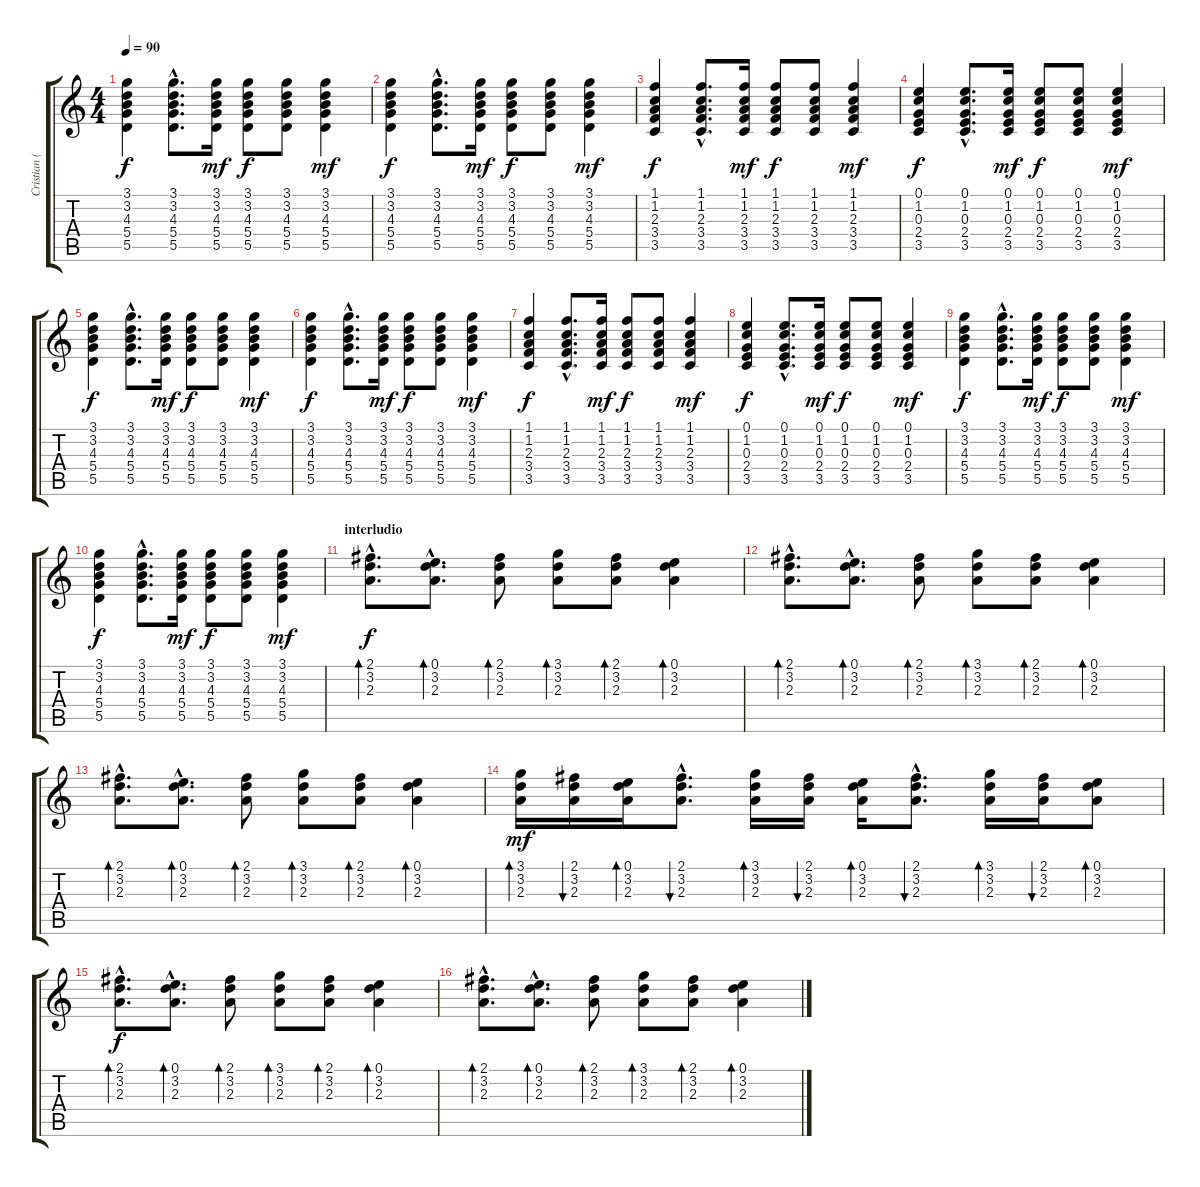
\track ("Cristian (guitarra)" "Cristian (") {instrument electricguitarclean}
\staff {score tabs}
\tuning (E4 B3 G3 D3 A2 E2) {hide}
\ts (4 4)
\tempo 90
\clef g2
\ks c
(3.1 3.2 4.3 5.4 5.5).4{dy f} (3.1{hac} 3.2{hac} 4.3{hac} 5.4{hac} 5.5{hac}).8{d} (3.1 3.2 4.3 5.4 5.5).16{dy mf} (3.1 3.2 4.3 5.4 5.5).8{dy f} (3.1 3.2 4.3 5.4 5.5).8 (3.1 3.2 4.3 5.4 5.5).4{dy mf} |
(3.1 3.2 4.3 5.4 5.5).4{dy f} (3.1{hac} 3.2{hac} 4.3{hac} 5.4{hac} 5.5{hac}).8{d} (3.1 3.2 4.3 5.4 5.5).16{dy mf} (3.1 3.2 4.3 5.4 5.5).8{dy f} (3.1 3.2 4.3 5.4 5.5).8 (3.1 3.2 4.3 5.4 5.5).4{dy mf} |
(1.1 1.2 2.3 3.4 3.5).4{dy f} (1.1{hac} 1.2{hac} 2.3{hac} 3.4{hac} 3.5{hac}).8{d} (1.1 1.2 2.3 3.4 3.5).16{dy mf} (1.1 1.2 2.3 3.4 3.5).8{dy f} (1.1 1.2 2.3 3.4 3.5).8 (1.1 1.2 2.3 3.4 3.5).4{dy mf} |
(0.1 1.2 0.3 2.4 3.5).4{dy f} (0.1{hac} 1.2{hac} 0.3{hac} 2.4{hac} 3.5{hac}).8{d} (0.1 1.2 0.3 2.4 3.5).16{dy mf} (0.1 1.2 0.3 2.4 3.5).8{dy f} (0.1 1.2 0.3 2.4 3.5).8 (0.1 1.2 0.3 2.4 3.5).4{dy mf} |
(3.1 3.2 4.3 5.4 5.5).4{dy f} (3.1{hac} 3.2{hac} 4.3{hac} 5.4{hac} 5.5{hac}).8{d} (3.1 3.2 4.3 5.4 5.5).16{dy mf} (3.1 3.2 4.3 5.4 5.5).8{dy f} (3.1 3.2 4.3 5.4 5.5).8 (3.1 3.2 4.3 5.4 5.5).4{dy mf} |
(3.1 3.2 4.3 5.4 5.5).4{dy f} (3.1{hac} 3.2{hac} 4.3{hac} 5.4{hac} 5.5{hac}).8{d} (3.1 3.2 4.3 5.4 5.5).16{dy mf} (3.1 3.2 4.3 5.4 5.5).8{dy f} (3.1 3.2 4.3 5.4 5.5).8 (3.1 3.2 4.3 5.4 5.5).4{dy mf} |
(1.1 1.2 2.3 3.4 3.5).4{dy f} (1.1{hac} 1.2{hac} 2.3{hac} 3.4{hac} 3.5{hac}).8{d} (1.1 1.2 2.3 3.4 3.5).16{dy mf} (1.1 1.2 2.3 3.4 3.5).8{dy f} (1.1 1.2 2.3 3.4 3.5).8 (1.1 1.2 2.3 3.4 3.5).4{dy mf} |
(0.1 1.2 0.3 2.4 3.5).4{dy f} (0.1{hac} 1.2{hac} 0.3{hac} 2.4{hac} 3.5{hac}).8{d} (0.1 1.2 0.3 2.4 3.5).16{dy mf} (0.1 1.2 0.3 2.4 3.5).8{dy f} (0.1 1.2 0.3 2.4 3.5).8 (0.1 1.2 0.3 2.4 3.5).4{dy mf} |
(3.1 3.2 4.3 5.4 5.5).4{dy f} (3.1{hac} 3.2{hac} 4.3{hac} 5.4{hac} 5.5{hac}).8{d} (3.1 3.2 4.3 5.4 5.5).16{dy mf} (3.1 3.2 4.3 5.4 5.5).8{dy f} (3.1 3.2 4.3 5.4 5.5).8 (3.1 3.2 4.3 5.4 5.5).4{dy mf} |
(3.1 3.2 4.3 5.4 5.5).4{dy f} (3.1{hac} 3.2{hac} 4.3{hac} 5.4{hac} 5.5{hac}).8{d} (3.1 3.2 4.3 5.4 5.5).16{dy mf} (3.1 3.2 4.3 5.4 5.5).8{dy f} (3.1 3.2 4.3 5.4 5.5).8 (3.1 3.2 4.3 5.4 5.5).4{dy mf} |
\section ("" "interludio")
(2.1{hac} 3.2{hac} 2.3{hac}).8{d bd 60 dy f volume 9 instrument acousticguitarsteel} (0.1{hac} 3.2{hac} 2.3{hac}).8{d bd 30} (2.1 3.2 2.3).8{bd 30} (3.1 3.2 2.3).8{bd 30} (2.1 3.2 2.3).8{bd 30} (0.1 3.2 2.3).4{bd 30} |
(2.1{hac} 3.2{hac} 2.3{hac}).8{d bd 480} (0.1{hac} 3.2{hac} 2.3{hac}).8{d bd 30} (2.1 3.2 2.3).8{bd 30} (3.1 3.2 2.3).8{bd 30} (2.1 3.2 2.3).8{bd 30} (0.1 3.2 2.3).4{bd 30} |
(2.1{hac} 3.2{hac} 2.3{hac}).8{d bd 480} (0.1{hac} 3.2{hac} 2.3{hac}).8{d bd 30} (2.1 3.2 2.3).8{bd 30} (3.1 3.2 2.3).8{bd 30} (2.1 3.2 2.3).8{bd 30} (0.1 3.2 2.3).4{bd 30} |
(3.1 3.2 2.3).16{bd 30 dy mf} (2.1 3.2 2.3).16{bu 30} (0.1 3.2 2.3).16{bd 30} (2.1{hac} 3.2{hac} 2.3{hac}).8{d bu 30} (3.1 3.2 2.3).16{bd 30} (2.1 3.2 2.3).16{bu 30} (0.1 3.2 2.3).16{bd 30} (2.1{hac} 3.2{hac} 2.3{hac}).8{d bu 60} (3.1 3.2 2.3).16{bd 30} (2.1 3.2 2.3).16{bu 30} (0.1 3.2 2.3).8{bd 60} |
(2.1{hac} 3.2{hac} 2.3{hac}).8{d bd 480 dy f} (0.1{hac} 3.2{hac} 2.3{hac}).8{d bd 30} (2.1 3.2 2.3).8{bd 30} (3.1 3.2 2.3).8{bd 30} (2.1 3.2 2.3).8{bd 30} (0.1 3.2 2.3).4{bd 30} |
(2.1{hac} 3.2{hac} 2.3{hac}).8{d bd 480} (0.1{hac} 3.2{hac} 2.3{hac}).8{d bd 30} (2.1 3.2 2.3).8{bd 30} (3.1 3.2 2.3).8{bd 30} (2.1 3.2 2.3).8{bd 30} (0.1 3.2 2.3).4{bd 30}
